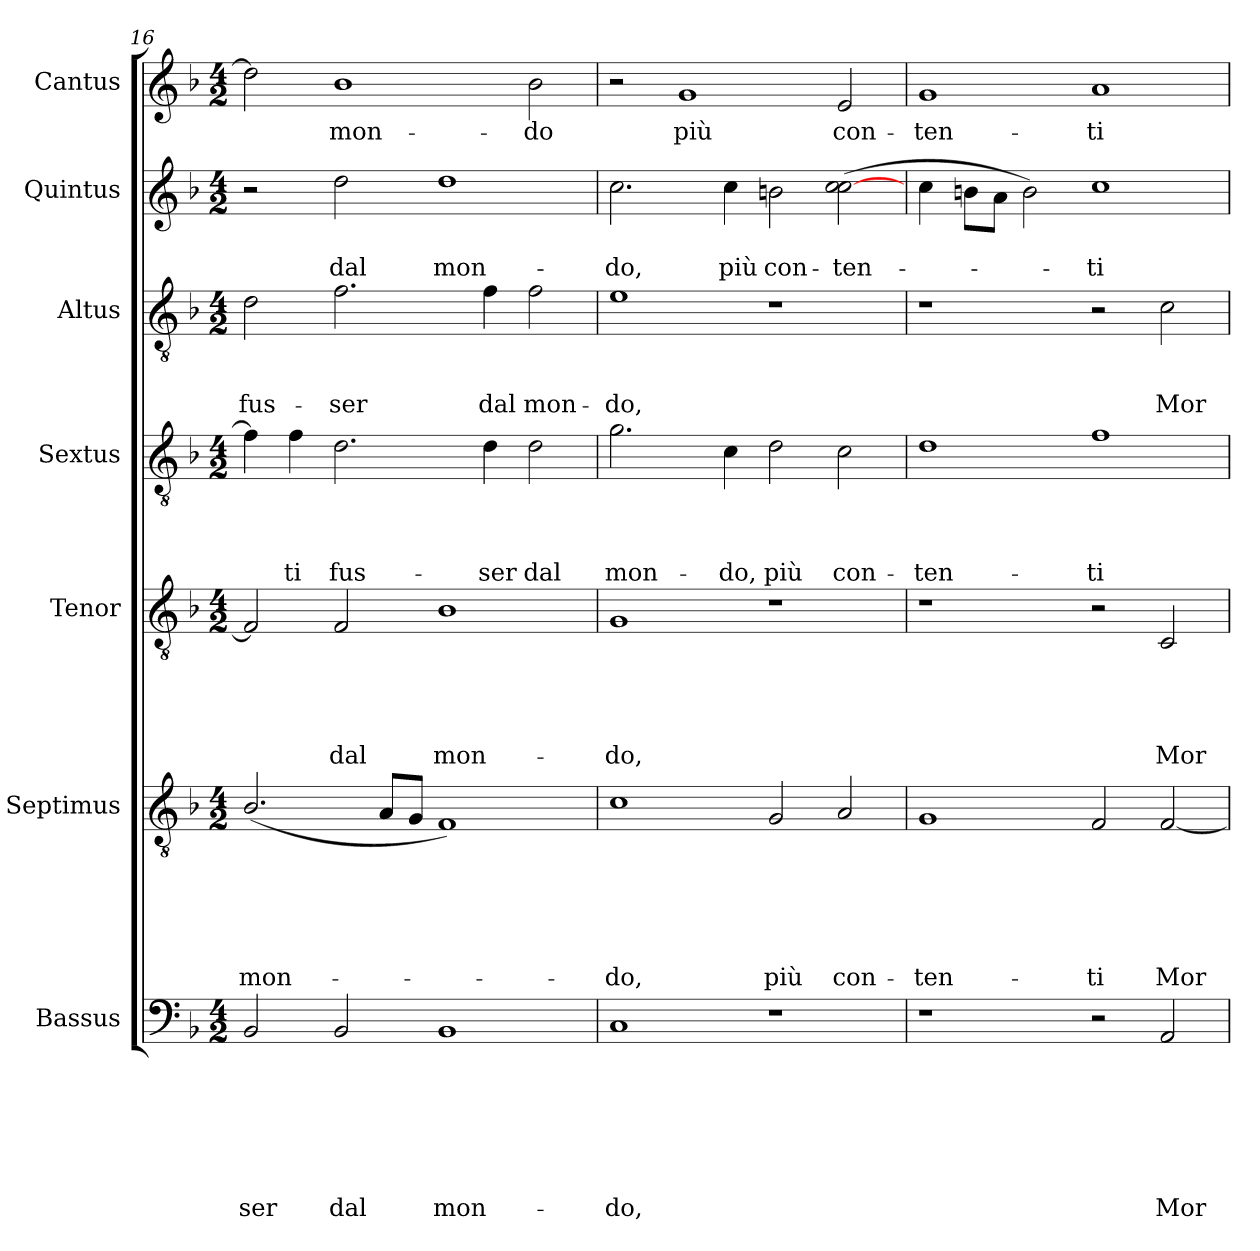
**kern	**text	**text	**text	**text	**text	**text	**text	**kern	**text	**text	**text	**text	**text	**text	**kern	**text	**text	**text	**text	**text	**kern	**text	**text	**text	**text	**kern	**text	**text	**text	**kern	**text	**text	**kern	**text
*part7	*part7	*part7	*part7	*part7	*part7	*part7	*part7	*part6	*part6	*part6	*part6	*part6	*part6	*part6	*part5	*part5	*part5	*part5	*part5	*part5	*part4	*part4	*part4	*part4	*part4	*part3	*part3	*part3	*part3	*part2	*part2	*part2	*part1	*part1
*staff7	*staff7	*staff7	*staff7	*staff7	*staff7	*staff7	*staff7	*staff6	*staff6	*staff6	*staff6	*staff6	*staff6	*staff6	*staff5	*staff5	*staff5	*staff5	*staff5	*staff5	*staff4	*staff4	*staff4	*staff4	*staff4	*staff3	*staff3	*staff3	*staff3	*staff2	*staff2	*staff2	*staff1	*staff1
*I"Bassus	*	*	*	*	*	*	*	*I"Septimus	*	*	*	*	*	*	*I"Tenor	*	*	*	*	*	*I"Sextus	*	*	*	*	*I"Altus	*	*	*	*I"Quintus	*	*	*I"Cantus	*
*clefF4	*	*	*	*	*	*	*	*clefGv2	*	*	*	*	*	*	*clefGv2	*	*	*	*	*	*clefGv2	*	*	*	*	*clefGv2	*	*	*	*clefG2	*	*	*clefG2	*
*k[b-]	*	*	*	*	*	*	*	*k[b-]	*	*	*	*	*	*	*k[b-]	*	*	*	*	*	*k[b-]	*	*	*	*	*k[b-]	*	*	*	*k[b-]	*	*	*k[b-]	*
*F:	*	*	*	*	*	*	*	*F:	*	*	*	*	*	*	*F:	*	*	*	*	*	*F:	*	*	*	*	*F:	*	*	*	*F:	*	*	*F:	*
*M4/2	*	*	*	*	*	*	*	*M4/2	*	*	*	*	*	*	*M4/2	*	*	*	*	*	*M4/2	*	*	*	*	*M4/2	*	*	*	*M4/2	*	*	*M4/2	*
=16	=16	=16	=16	=16	=16	=16	=16	=16	=16	=16	=16	=16	=16	=16	=16	=16	=16	=16	=16	=16	=16	=16	=16	=16	=16	=16	=16	=16	=16	=16	=16	=16	=16	=16
!	!	!	!	!	!	!	!LO:LY:b	!	!	!	!	!	!	!LO:LY:b	!	!	!	!	!	!	!	!	!	!	!	!	!	!	!LO:LY:b	!	!	!	!	!
2BB-/	.	.	.	.	.	.	-ser	(<2.B-/	.	.	.	.	.	mon-	2F/]	.	.	.	.	.	4f\]	.	.	.	.	2d\	.	.	fus-	2r	.	.	2dd\]	.
!	!	!	!	!	!	!	!	!	!	!	!	!	!	!	!	!	!	!	!	!	!	!	!	!	!LO:LY:b	!	!	!	!	!	!	!	!	!
.	.	.	.	.	.	.	.	.	.	.	.	.	.	.	.	.	.	.	.	.	4f\	.	.	.	-ti	.	.	.	.	.	.	.	.	.
!	!	!	!	!	!	!	!LO:LY:b	!	!	!	!	!	!	!	!	!	!	!	!	!LO:LY:b	!	!	!	!	!LO:LY:b	!	!	!	!LO:LY:b	!	!	!LO:LY:b	!	!LO:LY:b
2BB-/	.	.	.	.	.	.	dal	.	.	.	.	.	.	.	2F/	.	.	.	.	dal	2.d\	.	.	.	fus-	2.f\	.	.	-ser	2dd\	.	dal	1b-	mon-
.	.	.	.	.	.	.	.	8A/L	.	.	.	.	.	.	.	.	.	.	.	.	.	.	.	.	.	.	.	.	.	.	.	.	.	.
.	.	.	.	.	.	.	.	8G/J	.	.	.	.	.	.	.	.	.	.	.	.	.	.	.	.	.	.	.	.	.	.	.	.	.	.
!	!	!	!	!	!	!	!LO:LY:b	!	!	!	!	!	!	!	!	!	!	!	!	!LO:LY:b	!	!	!	!	!	!	!	!	!	!	!	!LO:LY:b	!	!
1BB-	.	.	.	.	.	.	mon-	1F)	.	.	.	.	.	.	1B-	.	.	.	.	mon-	.	.	.	.	.	.	.	.	.	1dd	.	mon-	.	.
!	!	!	!	!	!	!	!	!	!	!	!	!	!	!	!	!	!	!	!	!	!	!	!	!	!LO:LY:b	!	!	!	!LO:LY:b	!	!	!	!	!
.	.	.	.	.	.	.	.	.	.	.	.	.	.	.	.	.	.	.	.	.	4d\	.	.	.	-ser	4f\	.	.	dal	.	.	.	.	.
!	!	!	!	!	!	!	!	!	!	!	!	!	!	!	!	!	!	!	!	!	!	!	!	!	!LO:LY:b	!	!	!	!LO:LY:b	!	!	!	!	!LO:LY:b
.	.	.	.	.	.	.	.	.	.	.	.	.	.	.	.	.	.	.	.	.	2d\	.	.	.	dal	2f\	.	.	mon-	.	.	.	2b-\	-do
=17	=17	=17	=17	=17	=17	=17	=17	=17	=17	=17	=17	=17	=17	=17	=17	=17	=17	=17	=17	=17	=17	=17	=17	=17	=17	=17	=17	=17	=17	=17	=17	=17	=17	=17
!	!	!	!	!	!	!	!LO:LY:b	!	!	!	!	!	!	!LO:LY:b	!	!	!	!	!	!LO:LY:b	!	!	!	!	!LO:LY:b	!	!	!	!LO:LY:b	!	!	!LO:LY:b	!	!
1C	.	.	.	.	.	.	-do,	1c	.	.	.	.	.	-do,	1G	.	.	.	.	-do,	2.g\	.	.	.	mon-	1e	.	.	-do,	2.cc\	.	-do,	2r	.
!	!	!	!	!	!	!	!	!	!	!	!	!	!	!	!	!	!	!	!	!	!	!	!	!	!	!	!	!	!	!	!	!	!	!LO:LY:b
.	.	.	.	.	.	.	.	.	.	.	.	.	.	.	.	.	.	.	.	.	.	.	.	.	.	.	.	.	.	.	.	.	1g	più
!	!	!	!	!	!	!	!	!	!	!	!	!	!	!	!	!	!	!	!	!	!	!	!	!	!LO:LY:b	!	!	!	!	!	!	!LO:LY:b	!	!
.	.	.	.	.	.	.	.	.	.	.	.	.	.	.	.	.	.	.	.	.	4c\	.	.	.	-do,	.	.	.	.	4cc\	.	più	.	.
!	!	!	!	!	!	!	!	!	!	!	!	!	!	!LO:LY:b	!	!	!	!	!	!	!	!	!	!	!LO:LY:b	!	!	!	!	!	!	!LO:LY:b	!	!
1r	.	.	.	.	.	.	.	2G/	.	.	.	.	.	più	1r	.	.	.	.	.	2d\	.	.	.	più	1r	.	.	.	2bn\	.	con-	.	.
!	!	!	!	!	!	!	!	!	!	!	!	!	!	!LO:LY:b	!	!	!	!	!	!	!	!	!	!	!LO:LY:b	!	!	!	!	!	!	!LO:LY:b	!	!LO:LY:b
.	.	.	.	.	.	.	.	2A/	.	.	.	.	.	con-	.	.	.	.	.	.	2c\	.	.	.	con-	.	.	.	.	(>2cc\ [>2cc\	.	-ten-	2e/	con-
!!LO:PB:g=z
=18	=18	=18	=18	=18	=18	=18	=18	=18	=18	=18	=18	=18	=18	=18	=18	=18	=18	=18	=18	=18	=18	=18	=18	=18	=18	=18	=18	=18	=18	=18	=18	=18	=18	=18
!	!	!	!	!	!	!	!	!	!	!	!	!	!	!LO:LY:b	!	!	!	!	!	!	!	!	!	!	!LO:LY:b	!	!	!	!	!	!	!	!	!LO:LY:b
1r	.	.	.	.	.	.	.	1G	.	.	.	.	.	-ten-	1r	.	.	.	.	.	1d	.	.	.	-ten-	1r	.	.	.	4cc\	.	.	1g	-ten-
.	.	.	.	.	.	.	.	.	.	.	.	.	.	.	.	.	.	.	.	.	.	.	.	.	.	.	.	.	.	8bn\L	.	.	.	.
.	.	.	.	.	.	.	.	.	.	.	.	.	.	.	.	.	.	.	.	.	.	.	.	.	.	.	.	.	.	8a\J	.	.	.	.
.	.	.	.	.	.	.	.	.	.	.	.	.	.	.	.	.	.	.	.	.	.	.	.	.	.	.	.	.	.	2b\)	.	.	.	.
!	!	!	!	!	!	!	!	!	!	!	!	!	!	!LO:LY:b	!	!	!	!	!	!	!	!	!	!	!LO:LY:b	!	!	!	!	!	!	!LO:LY:b	!	!LO:LY:b
2r	.	.	.	.	.	.	.	2F/	.	.	.	.	.	-ti	2r	.	.	.	.	.	1f	.	.	.	-ti	2r	.	.	.	1cc	.	-ti	1a	-ti
!	!	!	!	!	!	!	!LO:LY:b	!	!	!	!	!	!	!LO:LY:b	!	!	!	!	!	!LO:LY:b	!	!	!	!	!	!	!	!	!LO:LY:b	!	!	!	!	!
2AA/	.	.	.	.	.	.	Mor-	[<2F/	.	.	.	.	.	Mor-	2C/	.	.	.	.	Mor-	.	.	.	.	.	2c\	.	.	Mor-	.	.	.	.	.
=	=	=	=	=	=	=	=	=	=	=	=	=	=	=	=	=	=	=	=	=	=	=	=	=	=	=	=	=	=	=	=	=	=	=
*-	*-	*-	*-	*-	*-	*-	*-	*-	*-	*-	*-	*-	*-	*-	*-	*-	*-	*-	*-	*-	*-	*-	*-	*-	*-	*-	*-	*-	*-	*-	*-	*-	*-	*-
